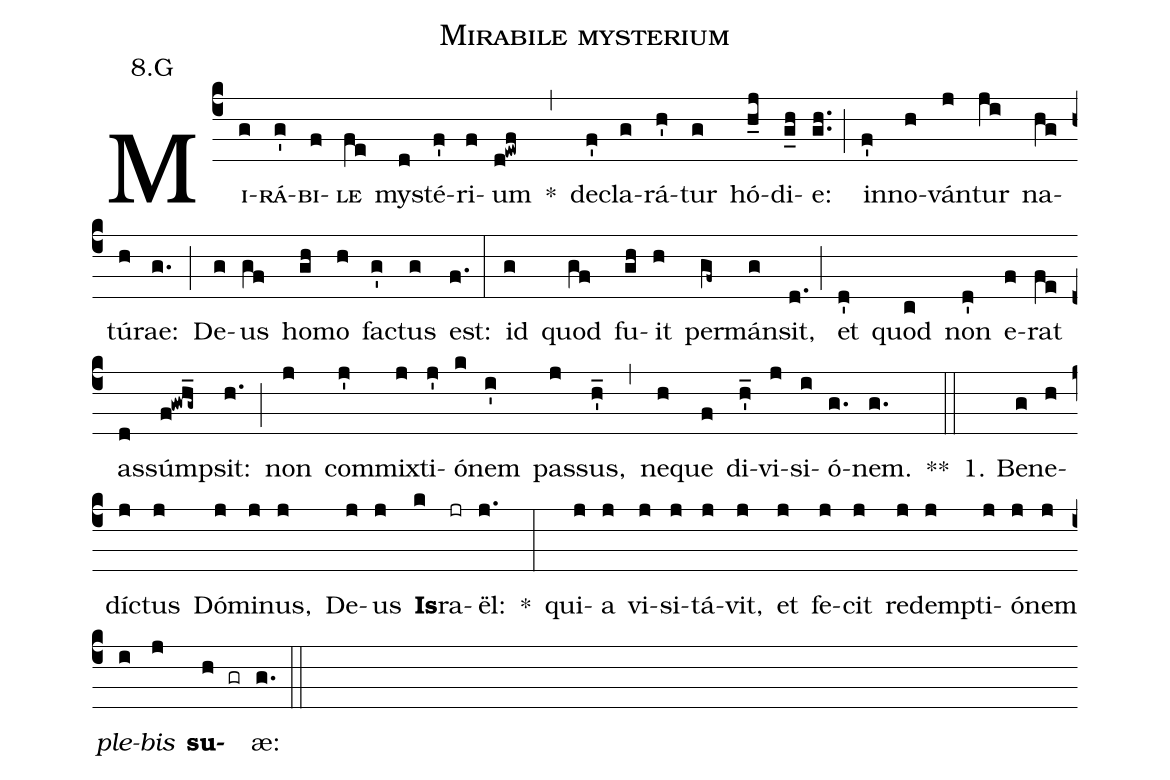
name:Mirabile mysterium;
office-part:Antiphona;
mode:8;
annotation: 8.G;
%%
(c4) M<sc>i(g)rá(g')bi(f)le</sc>(fe) my(d)sté(f')ri(f)um(d!ewf) *(,) de(f')cla(g)rá(h')tur(g) hó(h_j)di(g_h)e:(gh..) (;) in(f')no(h)ván(j)tur(ji) na(hg)tú(h)rae:(g.) (;) De(g)us(gf) ho(gh)mo(h) fa(g')ctus(g) est:(f.) (:) id(g) quod(gf) fu(gh)it(h) per(gf~)mán(g)sit,(d.) (;) et(d') quod(c) non(d') e(f)rat(fe) as(d)súm(f!gwh_g~)psit:(h.) (;) non(j) com(j')mix(j)ti(j')ó(k)nem(i') pas(j)sus,(h'_) (,) ne(h)que(f) di(h'_)vi(j)si(i)ó(g.)nem.(g.) **(::)
1. Be(g)ne(h)díc(j)tus(j) Dó(j)mi(j)nus,(j) De(j)us(j) <b>Is</b>(k)ra(jr)ël:(j.) *(:) qui(j)a(j) vi(j)si(j)tá(j)vit,(j) et(j) fe(j)cit(j) red(j)emp(j)ti(j)ó(j)nem(j) <i>ple</i>(i)<i>bis</i>(j) <b>su</b>(h gr)æ:(g.) (::)
